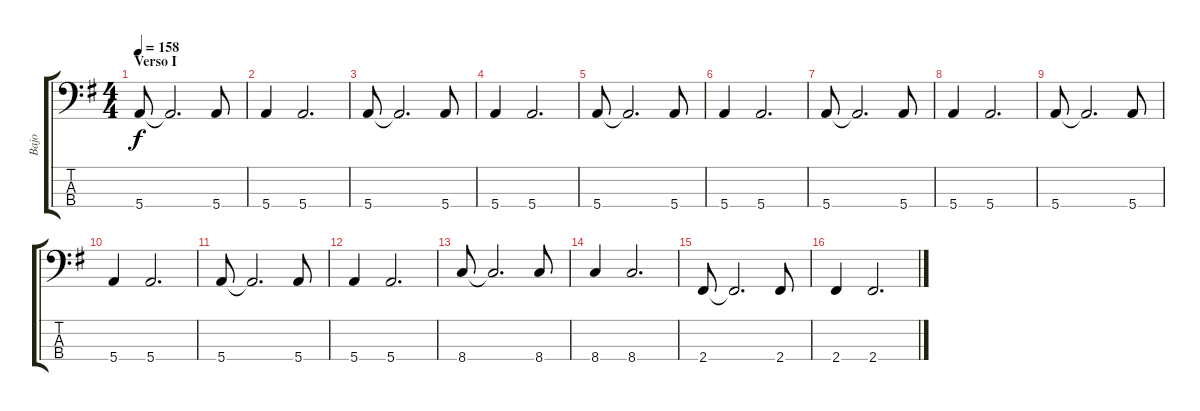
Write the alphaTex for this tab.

\track ("Bajo" "Bajo") {instrument electricbassfinger}
\staff {score tabs}
\tuning (G2 D2 A1 E1) {hide}
\ts (4 4)
\section ("" "Verso I")
\tempo 158
\clef f4
\ks g
5.4.8{dy f} 5.4{t}.2{d} 5.4.8 |
5.4.4 5.4.2{d} |
5.4.8 5.4{t}.2{d} 5.4.8 |
5.4.4 5.4.2{d} |
5.4.8 5.4{t}.2{d} 5.4.8 |
5.4.4 5.4.2{d} |
5.4.8 5.4{t}.2{d} 5.4.8 |
5.4.4 5.4.2{d} |
5.4.8 5.4{t}.2{d} 5.4.8 |
5.4.4 5.4.2{d} |
5.4.8 5.4{t}.2{d} 5.4.8 |
5.4.4 5.4.2{d} |
8.4.8 8.4{t}.2{d} 8.4.8 |
8.4.4 8.4.2{d} |
2.4.8 2.4{t}.2{d} 2.4.8 |
2.4.4 2.4.2{d}
